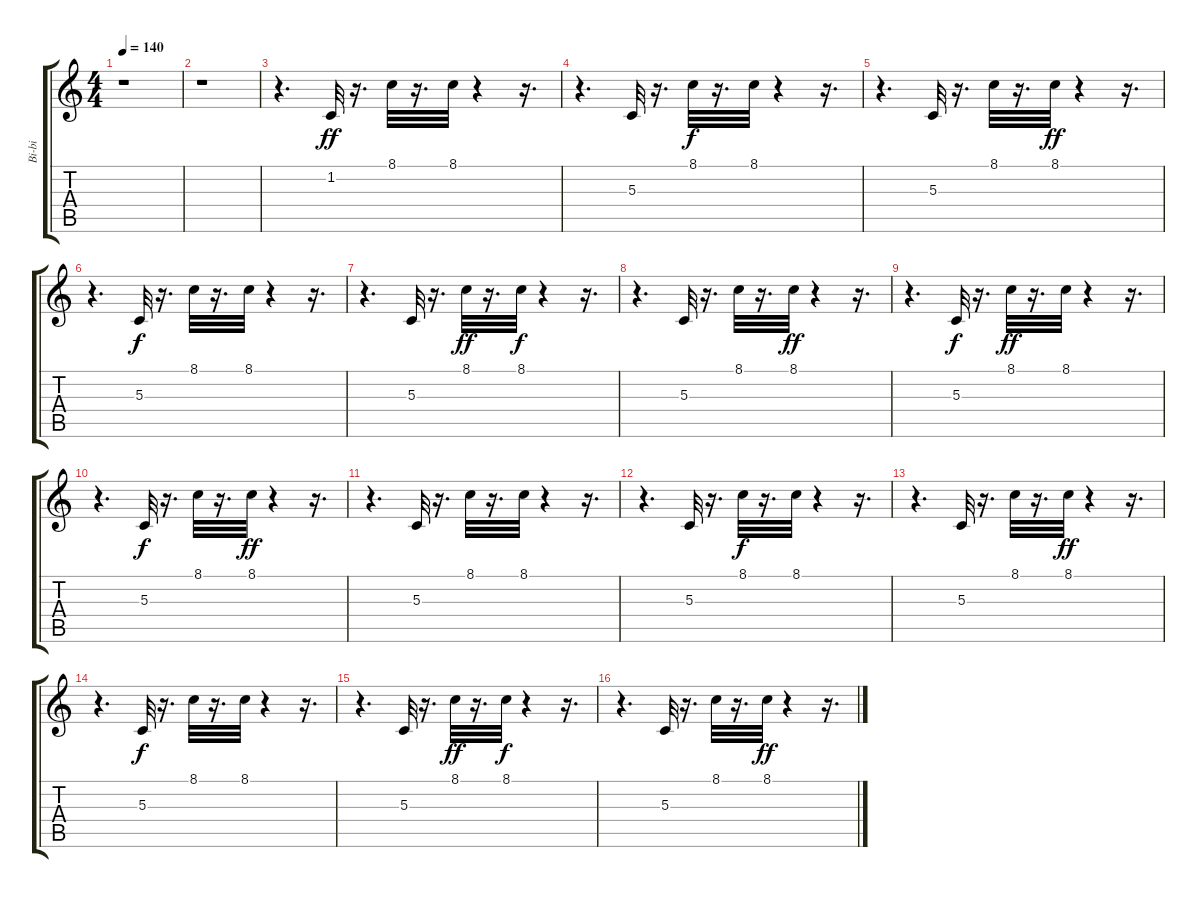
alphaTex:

\track ("Bi-bi" "Bi-bi") {instrument lead5charang}
\staff {score tabs}
\tuning (E4 B3 G3 D3 A2 E2) {hide}
\ts (4 4)
\tempo 140
\clef g2
\ks c
r.1{dy ff} |
r.1 |
r.4{d} 1.2.32 r.16{d} 8.1.32 r.16{d} 8.1.32 r.4 r.16{d} |
r.4{d} 5.3.32 r.16{d} 8.1.32{dy f} r.16{d} 8.1.32 r.4 r.16{d} |
r.4{d} 5.3.32 r.16{d} 8.1.32 r.16{d} 8.1.32{dy ff} r.4 r.16{d} |
r.4{d} 5.3.32{dy f} r.16{d} 8.1.32 r.16{d} 8.1.32 r.4 r.16{d} |
r.4{d} 5.3.32 r.16{d} 8.1.32{dy ff} r.16{d} 8.1.32{dy f} r.4 r.16{d} |
r.4{d} 5.3.32 r.16{d} 8.1.32 r.16{d} 8.1.32{dy ff} r.4 r.16{d} |
r.4{d} 5.3.32{dy f} r.16{d} 8.1.32{dy ff} r.16{d} 8.1.32 r.4 r.16{d} |
r.4{d} 5.3.32{dy f} r.16{d} 8.1.32 r.16{d} 8.1.32{dy ff} r.4 r.16{d} |
r.4{d} 5.3.32 r.16{d} 8.1.32 r.16{d} 8.1.32 r.4 r.16{d} |
r.4{d} 5.3.32 r.16{d} 8.1.32{dy f} r.16{d} 8.1.32 r.4 r.16{d} |
r.4{d} 5.3.32 r.16{d} 8.1.32 r.16{d} 8.1.32{dy ff} r.4 r.16{d} |
r.4{d} 5.3.32{dy f} r.16{d} 8.1.32 r.16{d} 8.1.32 r.4 r.16{d} |
r.4{d} 5.3.32 r.16{d} 8.1.32{dy ff} r.16{d} 8.1.32{dy f} r.4 r.16{d} |
r.4{d} 5.3.32 r.16{d} 8.1.32 r.16{d} 8.1.32{dy ff} r.4 r.16{d}
